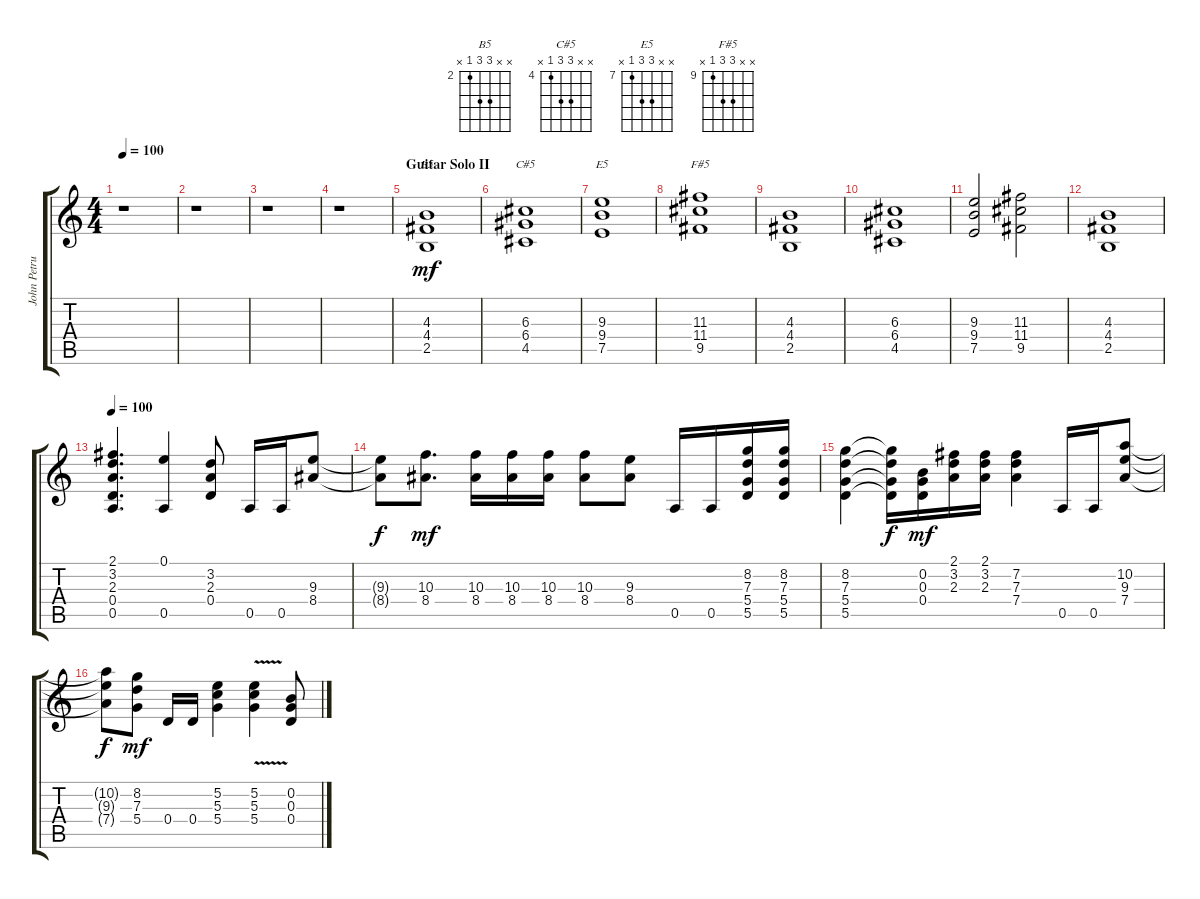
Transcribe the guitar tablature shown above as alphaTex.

\track ("John Petrucci (Guitar 2)" "John Petru") {instrument distortionguitar}
\staff {score tabs}
\tuning (E4 B3 G3 D3 A2 E2) {hide}
\chord ("B5" x x 4 4 2 x) {firstfret 2}
\chord ("C#5" x x 6 6 4 x) {firstfret 4}
\chord ("E5" x x 9 9 7 x) {firstfret 7}
\chord ("F#5" x x 11 11 9 x) {firstfret 9}
\ts (4 4)
\tempo 100
\clef g2
\ks c
r.1{dy ff} |
r.1 |
r.1 |
r.1 |
\section ("" "Guitar Solo II")
(4.3 4.4 2.5).1{ch "B5" dy mf} |
(6.3 6.4 4.5).1{ch "C#5"} |
(9.3 9.4 7.5).1{ch "E5"} |
(11.3 11.4 9.5).1{ch "F#5"} |
(4.3 4.4 2.5).1 |
(6.3 6.4 4.5).1 |
(9.3 9.4 7.5).2 (11.3 11.4 9.5).2 |
(4.3 4.4 2.5).1 |
\tempo 100
(2.1 3.2 2.3 0.4 0.5).4{d volume 16 instrument overdrivenguitar} (0.1 0.5).4 (3.2 2.3 0.4).8 0.5.16 0.5.16 (9.3 8.4).8 |
(9.3{t} 8.4{t}).8{dy f} (10.3 8.4).8{d dy mf} (10.3 8.4).16 (10.3 8.4).16 (10.3 8.4).16 (10.3 8.4).8 (9.3 8.4).8 0.5.16 0.5.16 (8.2 7.3 5.4 5.5).16 (8.2 7.3 5.4 5.5).16 |
(8.2 7.3 5.4 5.5).4 (8.2{t} 7.3{t} 5.4{t} 5.5{t}).16{dy f} (0.2 0.3 0.4).16{dy mf} (2.1 3.2 2.3).16 (2.1 3.2 2.3).16 (7.2 7.3 7.4).4 0.5.16 0.5.16 (10.2 9.3 7.4).8 |
(10.2{t} 9.3{t} 7.4{t}).8{dy f} (8.2 7.3 5.4).8{dy mf} 0.4.16 0.4.16 (5.2 5.3 5.4).4 (5.2{v} 5.3{v} 5.4{v}).4 (0.2 0.3 0.4).8
